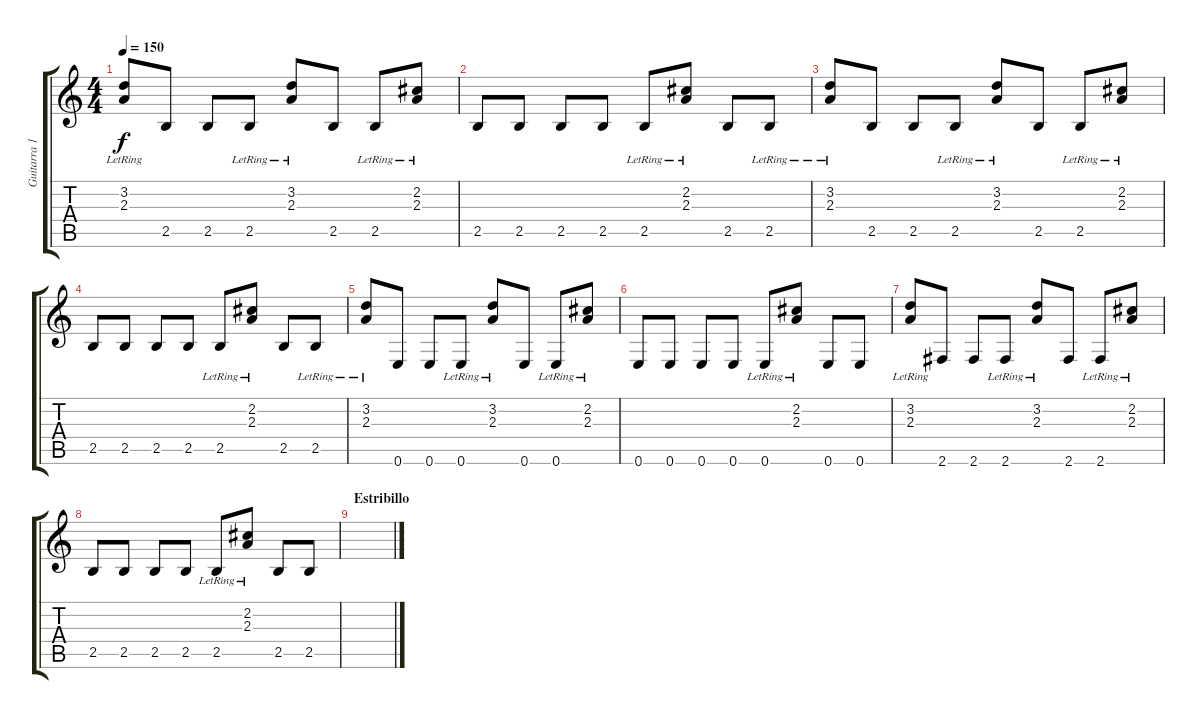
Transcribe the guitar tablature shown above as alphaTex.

\track ("Guitarra 1" "Guitarra 1") {instrument electricguitarjazz}
\staff {score tabs}
\tuning (E4 B3 G3 D3 A2 E2) {hide}
\ts (4 4)
\tempo 150
\clef g2
\ks c
(3.2{lr} 2.3{lr}).8{dy f} 2.5.8 2.5.8 2.5{lr}.8 (3.2{lr} 2.3{lr}).8 2.5.8 2.5{lr}.8 (2.2{lr} 2.3{lr}).8 |
2.5.8 2.5.8 2.5.8 2.5.8 2.5{lr}.8 (2.2{lr} 2.3{lr}).8 2.5.8 2.5{lr}.8 |
(3.2{lr} 2.3{lr}).8 2.5.8 2.5.8 2.5{lr}.8 (3.2{lr} 2.3{lr}).8 2.5.8 2.5{lr}.8 (2.2{lr} 2.3{lr}).8 |
2.5.8 2.5.8 2.5.8 2.5.8 2.5{lr}.8 (2.2{lr} 2.3{lr}).8 2.5.8 2.5{lr}.8 |
(3.2{lr} 2.3{lr}).8 0.6.8 0.6.8 0.6{lr}.8 (3.2{lr} 2.3{lr}).8 0.6.8 0.6{lr}.8 (2.2{lr} 2.3{lr}).8 |
0.6.8 0.6.8 0.6.8 0.6.8 0.6{lr}.8 (2.2{lr} 2.3{lr}).8 0.6.8 0.6.8 |
(3.2{lr} 2.3{lr}).8 2.6.8 2.6.8 2.6{lr}.8 (3.2{lr} 2.3{lr}).8 2.6.8 2.6{lr}.8 (2.2{lr} 2.3{lr}).8 |
2.5.8 2.5.8 2.5.8 2.5.8 2.5{lr}.8 (2.2{lr} 2.3{lr}).8 2.5.8 2.5.8 |
\section ("" "Estribillo")
